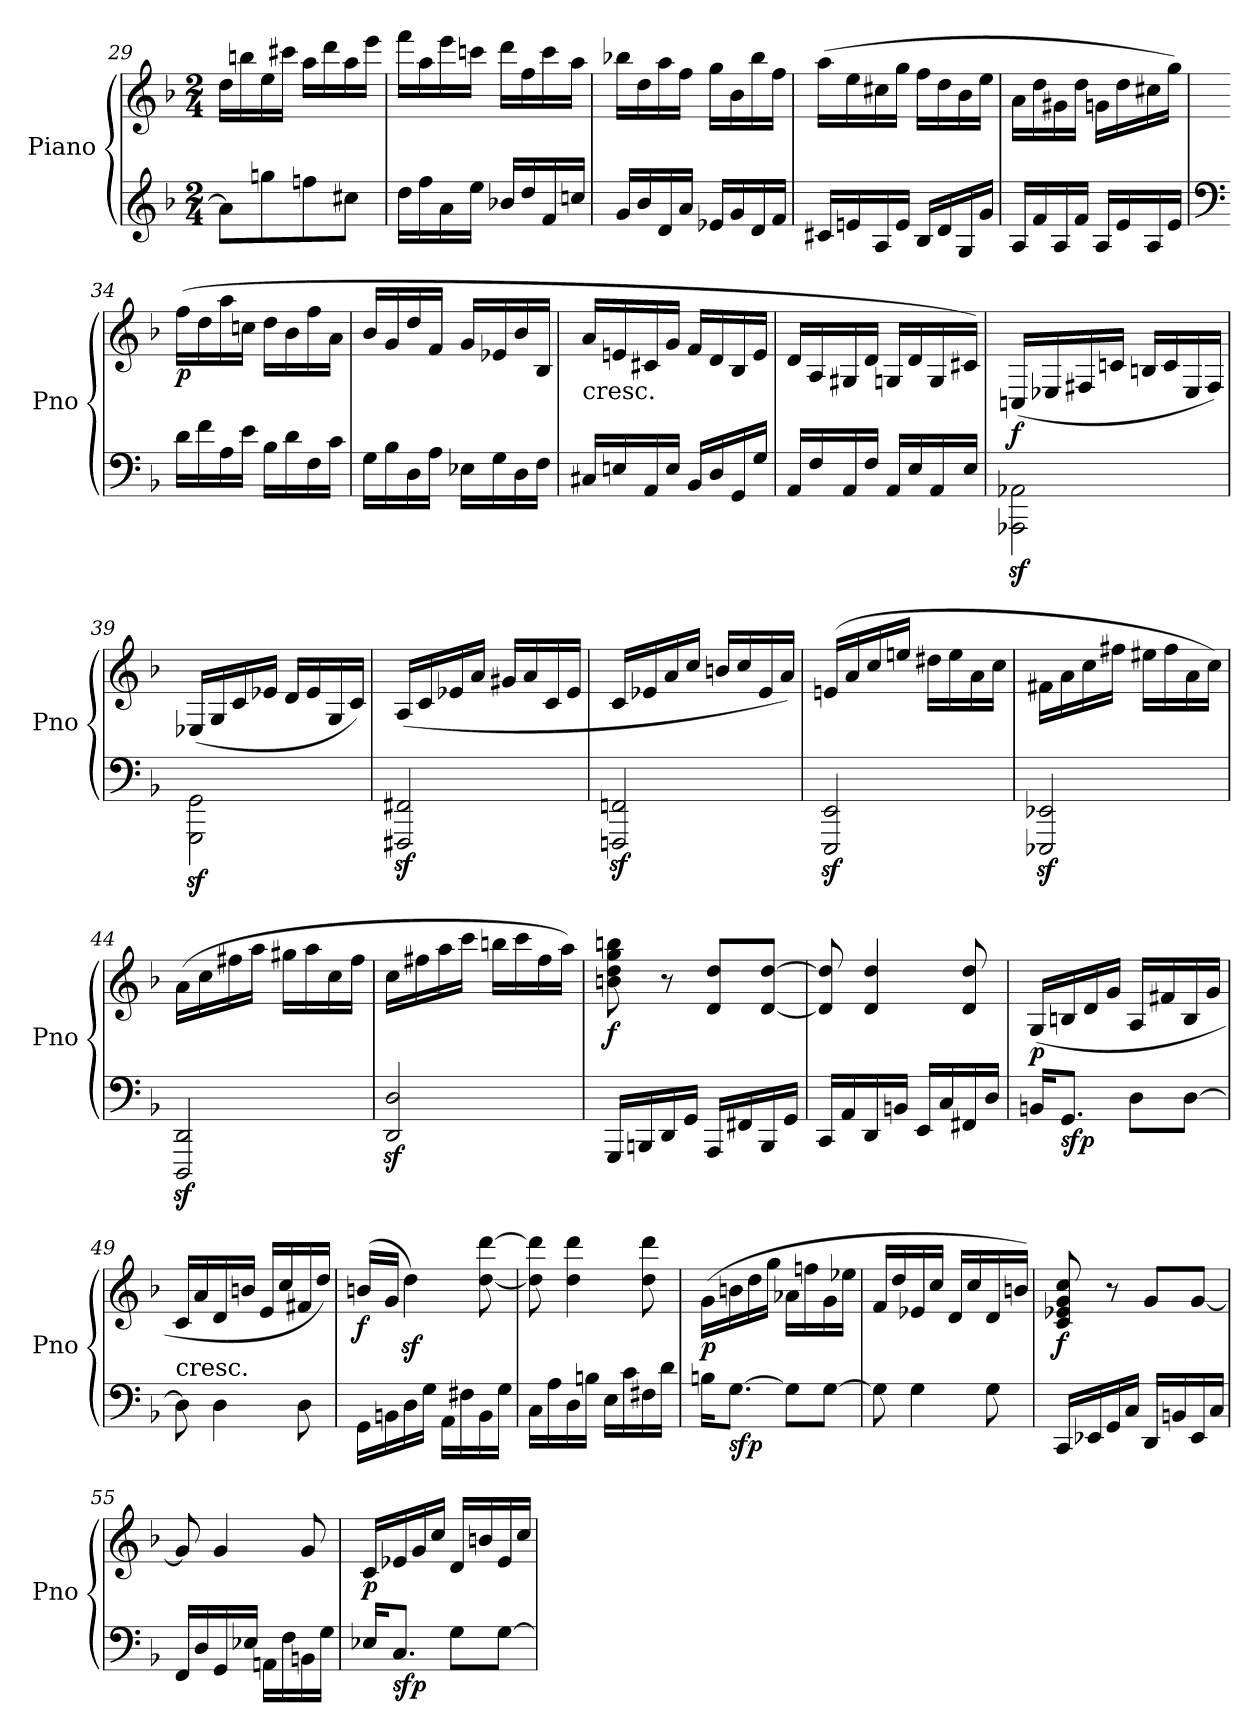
**kern	**kern	**dynam
*part1	*part1	*part1
*staff2	*staff1	*staff1/2
*I"Piano	*	*
*I'Pno	*	*
*clefG2	*clefG2	*
*k[b-]	*k[b-]	*
*F:	*F:	*
*M2/4	*M2/4	*
=29	=29	=29
8a\L]	16dd\LL	.
.	16bbn\	.
8ggn\	16ee\	.
.	16ccc#X\JJ	.
8ffn\	16aa\LL	.
.	16ddd\	.
8cc#X\J	16aa\	.
.	16eee\JJ	.
=30	=30	=30
16dd\LL	16fff\LL	.
16ff\	16aa\	.
16a\	16eee\	.
16ee\JJ	16cccn\JJ	.
16b-X/LL	16ddd\LL	.
16dd/	16ff\	.
16f/	16ccc\	.
16ccn/JJ	16aa\JJ	.
!!LO:LB:g=z
=31	=31	=31
16g/LL	16bb-X\LL	.
16b-/	16dd\	.
16d/	16aa\	.
16a/JJ	16ff\JJ	.
16e-X/LL	16gg\LL	.
16g/	16b-\	.
16d/	16bb-\	.
16f/JJ	16ff\JJ	.
=32	=32	=32
16c#X/LL	(>16aa\LL	.
16en/	16ee\	.
16A/	16cc#X\	.
16e/JJ	16gg\JJ	.
16B-/LL	16ff\LL	.
16d/	16dd\	.
16G/	16b-\	.
16g/JJ	16ee\JJ	.
=33	=33	=33
16A/LL	16a\LL	.
16f/	16dd\	.
16A/	16g#X\	.
16f/JJ	16dd\JJ	.
16A/LL	16gn\LL	.
16e/	16dd\	.
16A/	16cc#X\	.
16e/JJ	16gg\JJ)	.
=34	=34	=34
*clefF4	*	*
!	!	!LO:DY:b
16d\LL	(>16ff\LL	p
16f\	16dd\	.
16A\	16aa\	.
16e\JJ	16ccn\JJ	.
16B-\LL	16dd\LL	.
16d\	16b-\	.
16F\	16ff\	.
16c\JJ	16a\JJ	.
!!LO:LB:g=z
=35	=35	=35
16G\LL	16b-/LL	.
16B-\	16g/	.
16D\	16dd/	.
16A\JJ	16f/JJ	.
16E-X\LL	16g/LL	.
16G\	16e-X/	.
16D\	16b-/	.
16F\JJ	16B-/JJ	.
=36	=36	=36
!	!LO:TX:b:t=cresc.	!
16C#X/LL	16a/LL	.
16En/	16en/	.
16AA/	16c#X/	.
16E/JJ	16g/JJ	.
16BB-/LL	16f/LL	.
16D/	16d/	.
16GG/	16B-/	.
16G/JJ	16e/JJ	.
=37	=37	=37
16AA/LL	16d/LL	.
16F/	16A/	.
16AA/	16G#X/	.
16F/JJ	16d/JJ	.
16AA/LL	16Gn/LL	.
16E/	16d/	.
16AA/	16G/	.
16E/JJ	16c#X/JJ)	.
=38	=38	=38
!	!	!LO:DY:b
2AAA-X\z< 2AA-X\z<	(<16Cn/LL	f
.	16E-X/	.
.	16F#X/	.
.	16cn/JJ	.
.	16Bn/LL	.
.	16c/	.
.	16E-/	.
.	16F#/JJ)	.
!!LO:LB:g=z
=39	=39	=39
2GGG\z< 2GG\z<	(<16E-X/LL	.
.	16G/	.
.	16c/	.
.	16e-X/JJ	.
.	16d/LL	.
.	16e-/	.
.	16G/	.
.	16c/JJ)	.
=40	=40	=40
2FFF#X/z> 2FF#X/z>	(>16A/LL	.
.	16c/	.
.	16e-X/	.
.	16a/JJ	.
.	16g#X/LL	.
.	16a/	.
.	16c/	.
.	16e-/JJ	.
=41	=41	=41
2FFFn/z> 2FFn/z>	16c/LL	.
.	16e-X/	.
.	16a/	.
.	16cc/JJ	.
.	16bn/LL	.
.	16cc/	.
.	16e-/	.
.	16a/JJ)	.
=42	=42	=42
2EEE/z> 2EE/z>	(>16en/LL	.
.	16a/	.
.	16cc/	.
.	16een/JJ	.
.	16dd#X\LL	.
.	16ee\	.
.	16a\	.
.	16cc\JJ	.
!!LO:PB:g=z
=43	=43	=43
2EEE-X/z> 2EE-X/z>	16f#X\LL	.
.	16a\	.
.	16cc\	.
.	16ff#X\JJ	.
.	16ee#X\LL	.
.	16ff#\	.
.	16a\	.
.	16cc\JJ)	.
=44	=44	=44
2DDD/z> 2DD/z>	(>16a\LL	.
.	16cc\	.
.	16ff#X\	.
.	16aa\JJ	.
.	16gg#X\LL	.
.	16aa\	.
.	16cc\	.
.	16ff#\JJ	.
=45	=45	=45
2DD/z> 2D/z>	16cc\LL	.
.	16ff#X\	.
.	16aa\	.
.	16ccc\JJ	.
.	16bbn\LL	.
.	16ccc\	.
.	16ff#\	.
.	16aa\JJ)	.
=46	=46	=46
!	!	!LO:DY:b
16GGG/LL	8bn\ 8dd\ 8gg\ 8bbn\	f
16BBBn/	.	.
16DD/	8r	.
16GG/JJ	.	.
16AAA/LL	8d/ 8dd/L	.
16FF#X/	.	.
16BBB/	[8d/ [8dd/J	.
16GG/JJ	.	.
!!LO:LB:g=z
=47	=47	=47
16CC/LL	8d/] 8dd/]	.
16AA/	.	.
16DD/	4d/ 4dd/	.
16BBn/JJ	.	.
16EE/LL	.	.
16C/	.	.
16FF#X/	8d/ 8dd/	.
16D/JJ	.	.
=48	=48	=48
!	!	!LO:DY:b
16BBn/KL	(>16G/LL	p
!	!	!LO:DY:b=2
8.GG/J	16Bn/	sfp
.	16d/	.
.	16g/JJ	.
8D\L	16A/LL	.
.	16f#X/	.
[8D\J	16B/	.
.	16g/JJ	.
=49	=49	=49
!LO:TX:a:t=cresc.	!	!
8D\]	16c/LL	.
.	16a/	.
4D\	16d/	.
.	16bn/JJ	.
.	16e/LL	.
.	16cc/	.
8D\	16f#X/	.
.	16dd/JJ)	.
=50	=50	=50
!	!	!LO:DY:b
16GG\LL	(>16bn/LL	f
16BBn\	16g/JJ	.
16D\	4ddz>\)	.
16G\JJ	.	.
16AA\LL	.	.
16F#X\	.	.
16BB\	[8dd\ [8ddd\	.
16G\JJ	.	.
=51	=51	=51
16C\LL	8dd\] 8ddd\]	.
16A\	.	.
16D\	4dd\ 4ddd\	.
16Bn\JJ	.	.
16E\LL	.	.
16c\	.	.
16F#X\	8dd\ 8ddd\	.
16d\JJ	.	.
!!LO:LB:g=z
=52	=52	=52
!	!	!LO:DY:a=2
16Bn\KL	(>16g\LL	p
!	!	!LO:DY:b=2
[8.G\J	16bn\	sfp
.	16dd\	.
.	16gg\JJ	.
8G\L]	16a-X\LL	.
.	16ffn\	.
[8G\J	16g\	.
.	16ee-X\JJ	.
=53	=53	=53
8G\]	16f/LL	.
.	16dd/	.
4G\	16e-X/	.
.	16cc/JJ	.
.	16d/LL	.
.	16cc/	.
8G\	16d/	.
.	16bn/JJ)	.
=54	=54	=54
!	!	!LO:DY:b
16CC/LL	8c/ 8e-X/ 8g/ 8cc/	f
16EE-X/	.	.
16GG/	8r	.
16C/JJ	.	.
16DD/LL	8g/L	.
16BBn/	.	.
16EE-/	[8g/J	.
16C/JJ	.	.
=55	=55	=55
16FF/LL	8g/]	.
16D/	.	.
16GG/	4g/	.
16E-X/JJ	.	.
16AAn\LL	.	.
16F\	.	.
16BBn\	8g/	.
16G\JJ	.	.
!!LO:LB:g=z
=56	=56	=56
!	!	!LO:DY:b
16E-X/KL	16c/LL	p
!	!	!LO:DY:b=2
8.C/J	16e-X/	sfp
.	16g/	.
.	16cc/JJ	.
8G\L	16d/LL	.
.	16bn/	.
[8G\J	16e-/	.
.	16cc/JJ	.
=	=	=
*-	*-	*-
